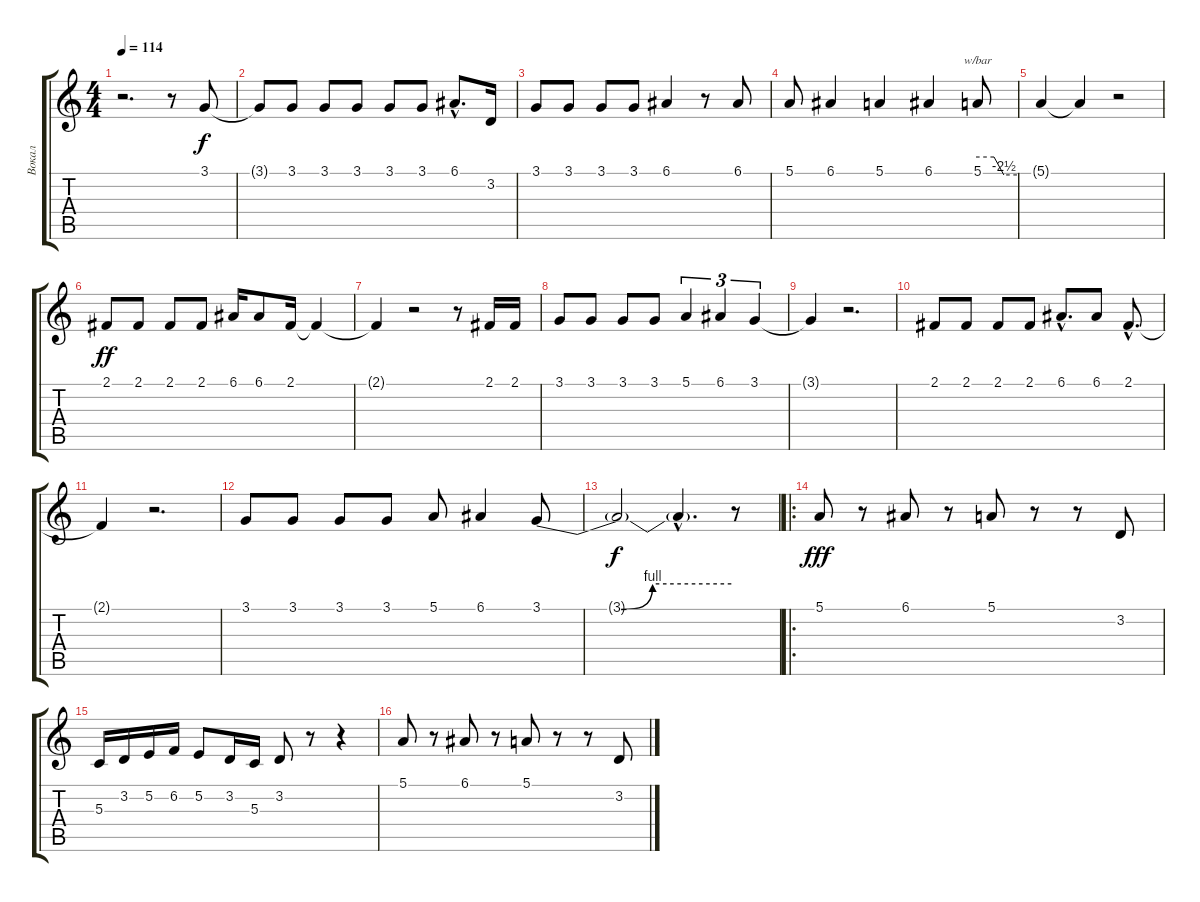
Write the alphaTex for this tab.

\track ("Вокал" "Вокал") {instrument cello}
\staff {score tabs}
\tuning (E4 B3 G3 D3 A2 E2) {hide}
\ts (4 4)
\tempo 114
\clef g2
\ks c
r.2{d dy f} r.8 3.1.8 |
3.1{t}.8 3.1.8 3.1.8 3.1.8 3.1.8 3.1.8 6.1{hac}.8{d} 3.2.16 |
3.1.8 3.1.8 3.1.8 3.1.8 6.1.4 r.8 6.1.8 |
5.1.8 6.1.4 5.1.4 6.1.4 5.1.8{tbe (custom default 0 0 25 0 40 -10 60 -10)} |
5.1{t}.4 5.1{t}.4 r.2 |
2.1.8{dy ff} 2.1.8 2.1.8 2.1.8 6.1.16 6.1.8 2.1.16 2.1{t}.4 |
2.1{t}.4 r.2 r.8 2.1.16 2.1.16 |
3.1.8 3.1.8 3.1.8 3.1.8 5.1.4{tu (3 2)} 6.1.4{tu (3 2)} 3.1.4{tu (3 2)} |
3.1{t}.4 r.2{d} |
2.1.8 2.1.8 2.1.8 2.1.8 6.1{hac}.8{d} 6.1.8 2.1{hac}.8{d} |
2.1{t}.4 r.2{d} |
3.1.8 3.1.8 3.1.8 3.1.8 5.1.8 6.1.4 3.1{be (custom 0 0 25 0 35 4 60 4)}.8 |
3.1{t}.2{dy f} 3.1{hac t}.4{d} r.8 |
\ro
5.1.8{dy fff} r.8 6.1.8 r.8 5.1.8 r.8 r.8 3.2.8 |
5.3.16 3.2.16 5.2.16 6.2.16 5.2.8 3.2.16 5.3.16 3.2.8 r.8 r.4 |
5.1.8 r.8 6.1.8 r.8 5.1.8 r.8 r.8 3.2.8
